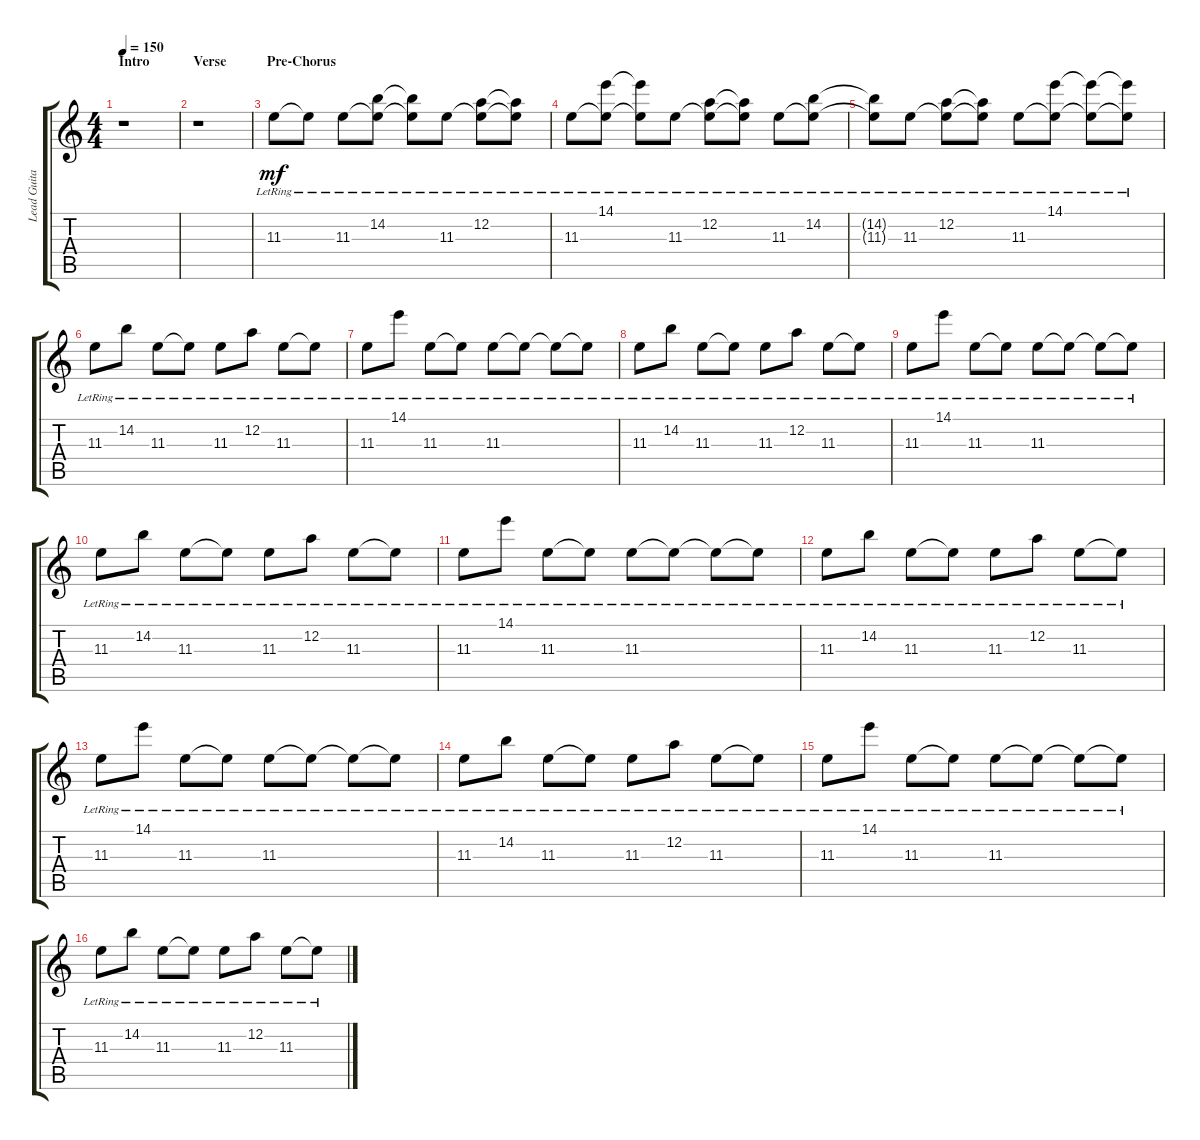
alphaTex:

\track ("Lead Guitar" "Lead Guita") {instrument acousticguitarsteel}
\staff {score tabs}
\tuning (D4 A3 F3 C3 G2 C2) {hide}
\ts (4 4)
\section ("" "Intro")
\tempo 150
\clef g2
\ks c
r.1{dy mf instrument acousticguitarsteel} |
\section ("" "Verse")
r.1 |
\section ("" "Pre-Chorus")
11.3{lr}.8 11.3{lr t}.8 11.3{lr}.8 (14.2{lr} 11.3{lr t}).8 (14.2{lr t} 11.3{lr t}).8 11.3{lr}.8 (12.2{lr} 11.3{lr t}).8 (12.2{lr t} 11.3{lr t}).8 |
11.3{lr}.8 (14.1{lr} 11.3{lr t}).8 (14.1{lr t} 11.3{lr t}).8 11.3{lr}.8 (12.2{lr} 11.3{lr t}).8 (12.2{lr t} 11.3{lr t}).8 11.3{lr}.8 (14.2{lr} 11.3{lr t}).8 |
(14.2{lr t} 11.3{lr t}).8 11.3{lr}.8 (12.2{lr} 11.3{lr t}).8 (12.2{lr t} 11.3{lr t}).8 11.3{lr}.8 (14.1{lr} 11.3{lr t}).8 (14.1{lr t} 11.3{lr t}).8 (14.1{lr t} 11.3{lr t}).8 |
11.3{lr}.8 14.2{lr}.8 11.3{lr}.8 11.3{lr t}.8 11.3{lr}.8 12.2{lr}.8 11.3{lr}.8 11.3{lr t}.8 |
11.3{lr}.8 14.1{lr}.8 11.3{lr}.8 11.3{lr t}.8 11.3{lr}.8 11.3{lr t}.8 11.3{lr t}.8 11.3{lr t}.8 |
11.3{lr}.8 14.2{lr}.8 11.3{lr}.8 11.3{lr t}.8 11.3{lr}.8 12.2{lr}.8 11.3{lr}.8 11.3{lr t}.8 |
11.3{lr}.8 14.1{lr}.8 11.3{lr}.8 11.3{lr t}.8 11.3{lr}.8 11.3{lr t}.8 11.3{lr t}.8 11.3{lr t}.8 |
11.3{lr}.8 14.2{lr}.8 11.3{lr}.8 11.3{lr t}.8 11.3{lr}.8 12.2{lr}.8 11.3{lr}.8 11.3{lr t}.8 |
11.3{lr}.8 14.1{lr}.8 11.3{lr}.8 11.3{lr t}.8 11.3{lr}.8 11.3{lr t}.8 11.3{lr t}.8 11.3{lr t}.8 |
11.3{lr}.8 14.2{lr}.8 11.3{lr}.8 11.3{lr t}.8 11.3{lr}.8 12.2{lr}.8 11.3{lr}.8 11.3{lr t}.8 |
11.3{lr}.8 14.1{lr}.8 11.3{lr}.8 11.3{lr t}.8 11.3{lr}.8 11.3{lr t}.8 11.3{lr t}.8 11.3{lr t}.8 |
11.3{lr}.8 14.2{lr}.8 11.3{lr}.8 11.3{lr t}.8 11.3{lr}.8 12.2{lr}.8 11.3{lr}.8 11.3{lr t}.8 |
11.3{lr}.8 14.1{lr}.8 11.3{lr}.8 11.3{lr t}.8 11.3{lr}.8 11.3{lr t}.8 11.3{lr t}.8 11.3{lr t}.8 |
11.3{lr}.8 14.2{lr}.8 11.3{lr}.8 11.3{lr t}.8 11.3{lr}.8 12.2{lr}.8 11.3{lr}.8 11.3{lr t}.8
